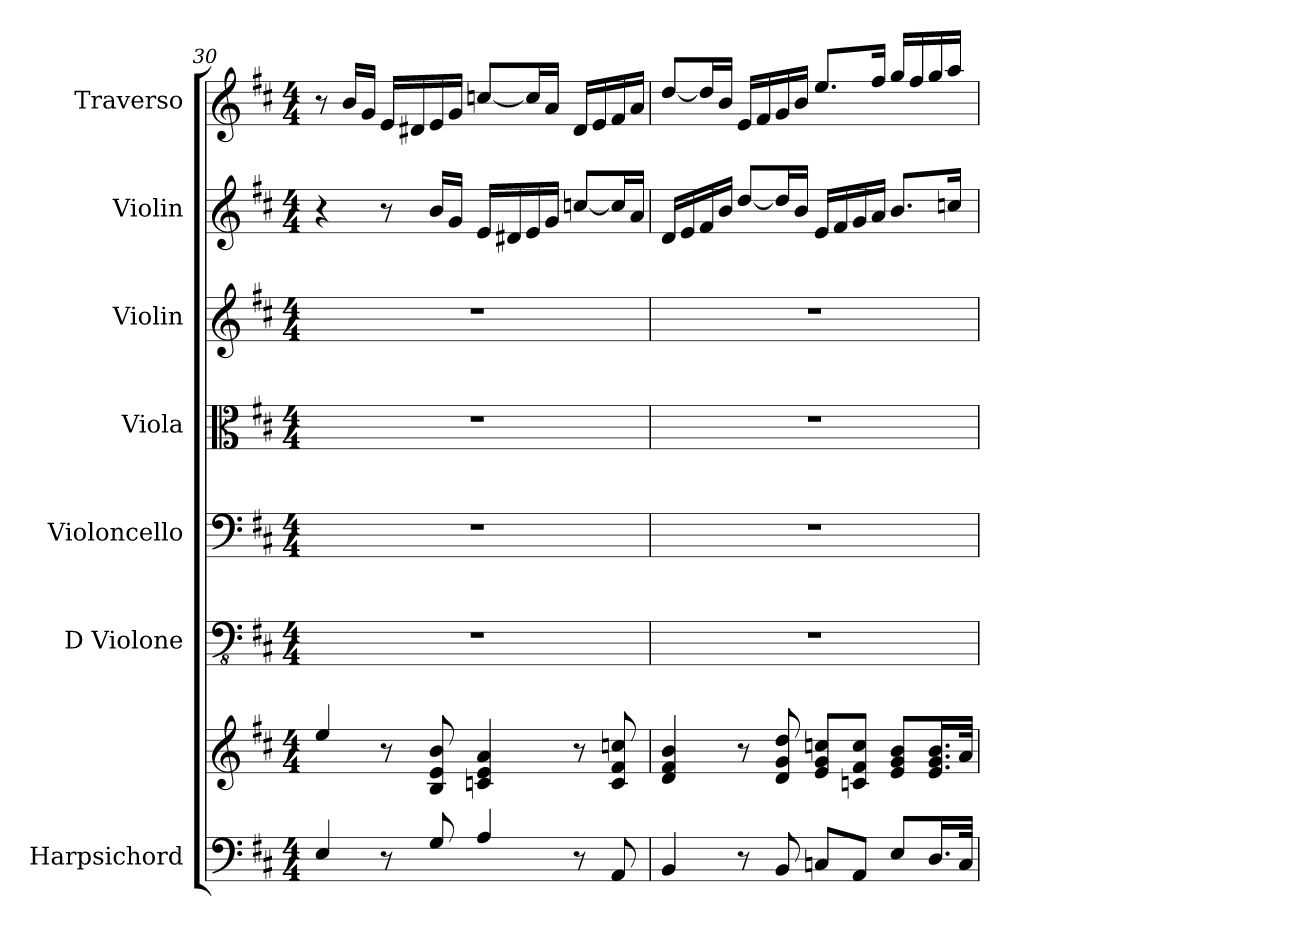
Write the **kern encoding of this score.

**kern	**kern	**kern	**kern	**kern	**kern	**kern	**kern
*part7	*part7	*part6	*part5	*part4	*part3	*part2	*part1
*staff8	*staff7	*staff6	*staff5	*staff4	*staff3	*staff2	*staff1
*I"Harpsichord	*	*I"D Violone	*I"Violoncello	*I"Viola	*I"Violin	*I"Violin	*I"Traverso
*I'Hch.	*	*I'D Vne.	*I'Vc.	*I'Vla.	*I'Vln.	*I'Vln.	*I'Trv.
!!LO:PB:g=z
*clefF4	*clefG2	*clefFv4	*clefF4	*clefC3	*clefG2	*clefG2	*clefG2
*	*	*ITrd7c12	*	*	*	*	*
*k[f#c#]	*k[f#c#]	*k[f#c#]	*k[f#c#]	*k[f#c#]	*k[f#c#]	*k[f#c#]	*k[f#c#]
*M4/4	*M4/4	*M4/4	*M4/4	*M4/4	*M4/4	*M4/4	*M4/4
=30	=30	=30	=30	=30	=30	=30	=30
4E/	4ee/	1r	1r	1r	1r	4r	8r
.	.	.	.	.	.	.	16b/LL
.	.	.	.	.	.	.	16g/JJ
8r	8r	.	.	.	.	8r	16e/LL
.	.	.	.	.	.	.	16d#X/
8G/	8B/ 8e/ 8b/	.	.	.	.	16b/LL	16e/
.	.	.	.	.	.	16g/JJ	16g/JJ
4A/	4cn/ 4e/ 4a/	.	.	.	.	16e/LL	[8ccn/L
.	.	.	.	.	.	16d#X/	.
.	.	.	.	.	.	16e/	16cc/L]
.	.	.	.	.	.	16g/JJ	16a/JJ
8r	8r	.	.	.	.	[8ccn/L	16d#/LL
.	.	.	.	.	.	.	16e/
8AA/	8c/ 8f#/ 8ccn/	.	.	.	.	16cc/L]	16f#/
.	.	.	.	.	.	16a/JJ	16a/JJ
=31	=31	=31	=31	=31	=31	=31	=31
4BB/	4d/ 4f#/ 4b/	1r	1r	1r	1r	16d/LL	[8dd/L
.	.	.	.	.	.	16e/	.
.	.	.	.	.	.	16f#/	16dd/L]
.	.	.	.	.	.	16b/JJ	16b/JJ
8r	8r	.	.	.	.	[8dd/L	16e/LL
.	.	.	.	.	.	.	16f#/
8BB/	8d/ 8g/ 8dd/	.	.	.	.	16dd/L]	16g/
.	.	.	.	.	.	16b/JJ	16b/JJ
8Cn/L	8e/ 8g/ 8ccn/L	.	.	.	.	16e/LL	8.ee/L
.	.	.	.	.	.	16f#/	.
8AA/J	8cn/ 8f#/ 8cc/J	.	.	.	.	16g/	.
.	.	.	.	.	.	16a/JJ	16ff#/Jk
8E/L	8e/ 8g/ 8b/L	.	.	.	.	8.b/L	16gg/LL
.	.	.	.	.	.	.	16ff#/
16.D/L	16.e/ 16.g/ 16.b/L	.	.	.	.	.	16gg/
.	.	.	.	.	.	16ccn/Jk	16aa/JJ
32C/JJk	32a/JJk	.	.	.	.	.	.
=	=	=	=	=	=	=	=
*-	*-	*-	*-	*-	*-	*-	*-
